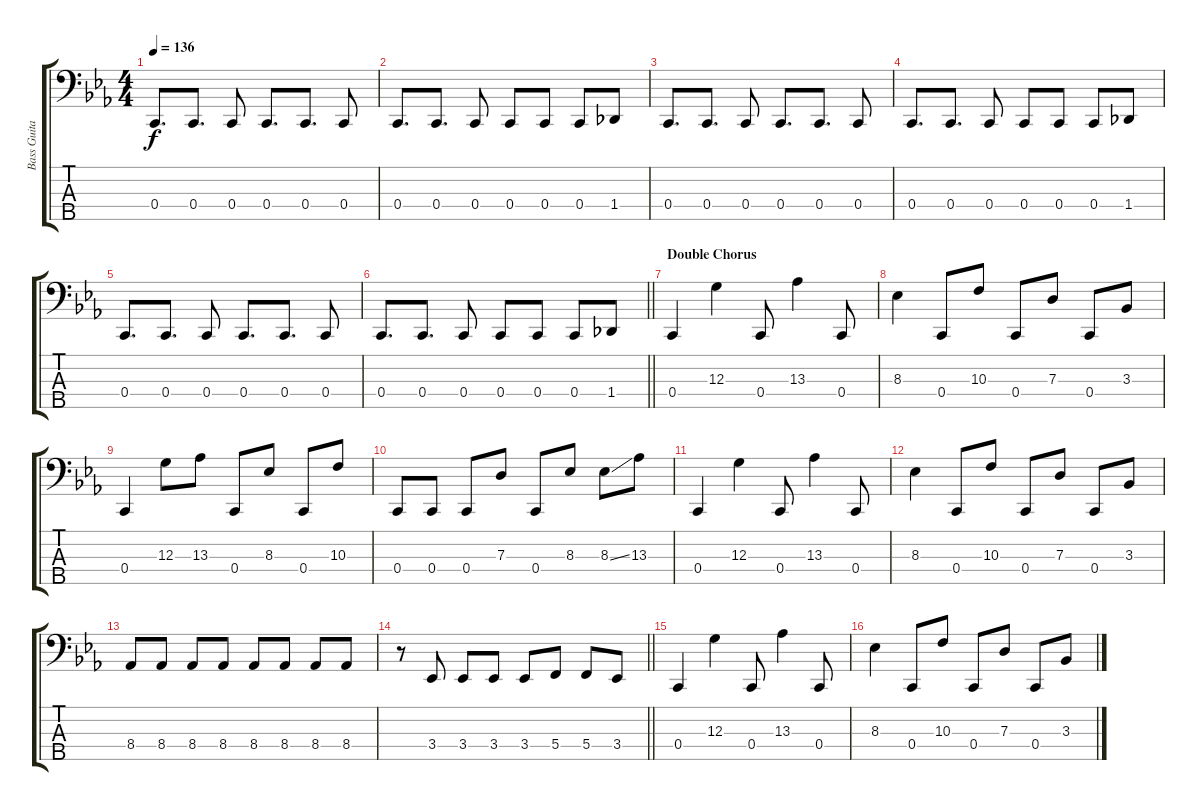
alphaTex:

\track ("Bass Guitar" "Bass Guita") {instrument electricbasspick}
\staff {score tabs}
\tuning (F2 C2 G1 C1 A0) {hide}
\ts (4 4)
\tempo 136
\clef f4
\ks eb
0.4.8{d dy f} 0.4.8{d} 0.4.8 0.4.8{d} 0.4.8{d} 0.4.8 |
0.4.8{d} 0.4.8{d} 0.4.8 0.4.8 0.4.8 0.4.8 1.4.8 |
0.4.8{d} 0.4.8{d} 0.4.8 0.4.8{d} 0.4.8{d} 0.4.8 |
0.4.8{d} 0.4.8{d} 0.4.8 0.4.8 0.4.8 0.4.8 1.4.8 |
0.4.8{d} 0.4.8{d} 0.4.8 0.4.8{d} 0.4.8{d} 0.4.8 |
\barLineRight lightlight
0.4.8{d} 0.4.8{d} 0.4.8 0.4.8 0.4.8 0.4.8 1.4.8 |
\section ("" "Double Chorus")
0.4.4 12.3.4 0.4.8 13.3.4 0.4.8 |
8.3.4 0.4.8 10.3.8 0.4.8 7.3.8 0.4.8 3.3.8 |
0.4.4 12.3.8 13.3.8 0.4.8 8.3.8 0.4.8 10.3.8 |
0.4.8 0.4.8 0.4.8 7.3.8 0.4.8 8.3.8 8.3{ss}.8 13.3.8 |
0.4.4 12.3.4 0.4.8 13.3.4 0.4.8 |
8.3.4 0.4.8 10.3.8 0.4.8 7.3.8 0.4.8 3.3.8 |
8.4.8 8.4.8 8.4.8 8.4.8 8.4.8 8.4.8 8.4.8 8.4.8 |
\barLineRight lightlight
r.8 3.4.8 3.4.8 3.4.8 3.4.8 5.4.8 5.4.8 3.4.8 |
0.4.4 12.3.4 0.4.8 13.3.4 0.4.8 |
8.3.4 0.4.8 10.3.8 0.4.8 7.3.8 0.4.8 3.3.8
